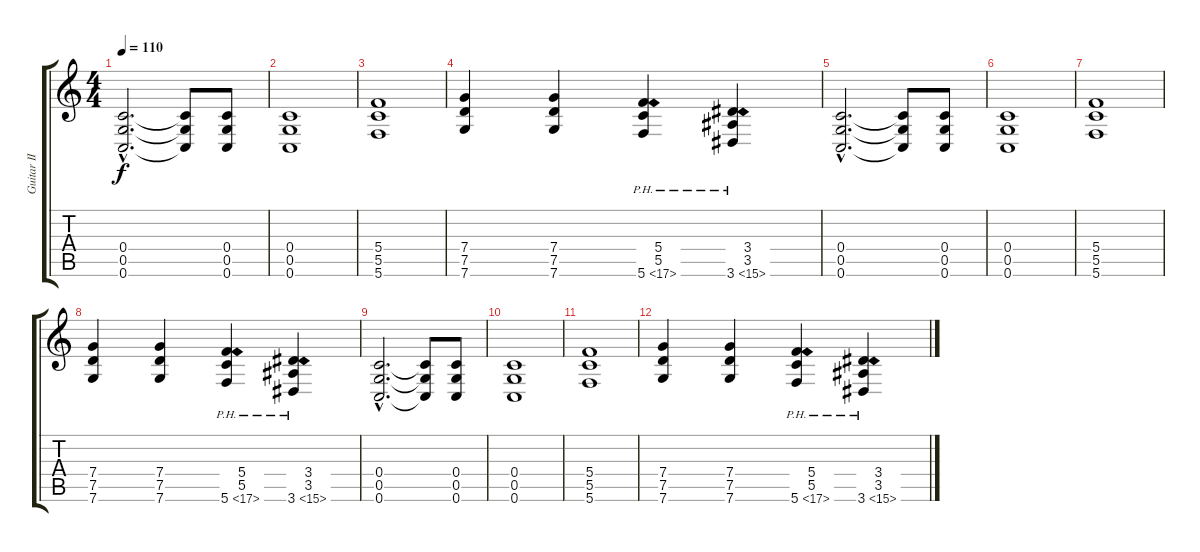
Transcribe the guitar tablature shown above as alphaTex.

\track ("Guitar II - Distortion" "Guitar II ") {instrument distortionguitar}
\staff {score tabs}
\tuning (D4 A3 F3 C3 G2 C2) {hide}
\ts (4 4)
\tempo 110
\clef g2
\ks c
(0.4{hac} 0.5{hac} 0.6{hac}).2{d dy f} (0.4{t} 0.5{t} 0.6{t}).8 (0.4 0.5 0.6).8 |
(0.4 0.5 0.6).1 |
(5.4 5.5 5.6).1 |
(7.4 7.5 7.6).4 (7.4 7.5 7.6).4 (5.4 5.5 5.6{ph 12}).4 (3.4 3.5 3.6{ph 12}).4 |
(0.4{hac} 0.5{hac} 0.6{hac}).2{d} (0.4{t} 0.5{t} 0.6{t}).8 (0.4 0.5 0.6).8 |
(0.4 0.5 0.6).1 |
(5.4 5.5 5.6).1 |
(7.4 7.5 7.6).4 (7.4 7.5 7.6).4 (5.4 5.5 5.6{ph 12}).4 (3.4 3.5 3.6{ph 12}).4 |
(0.4{hac} 0.5{hac} 0.6{hac}).2{d} (0.4{t} 0.5{t} 0.6{t}).8 (0.4 0.5 0.6).8 |
(0.4 0.5 0.6).1 |
(5.4 5.5 5.6).1 |
(7.4 7.5 7.6).4 (7.4 7.5 7.6).4 (5.4 5.5 5.6{ph 12}).4 (3.4 3.5 3.6{ph 12}).4
